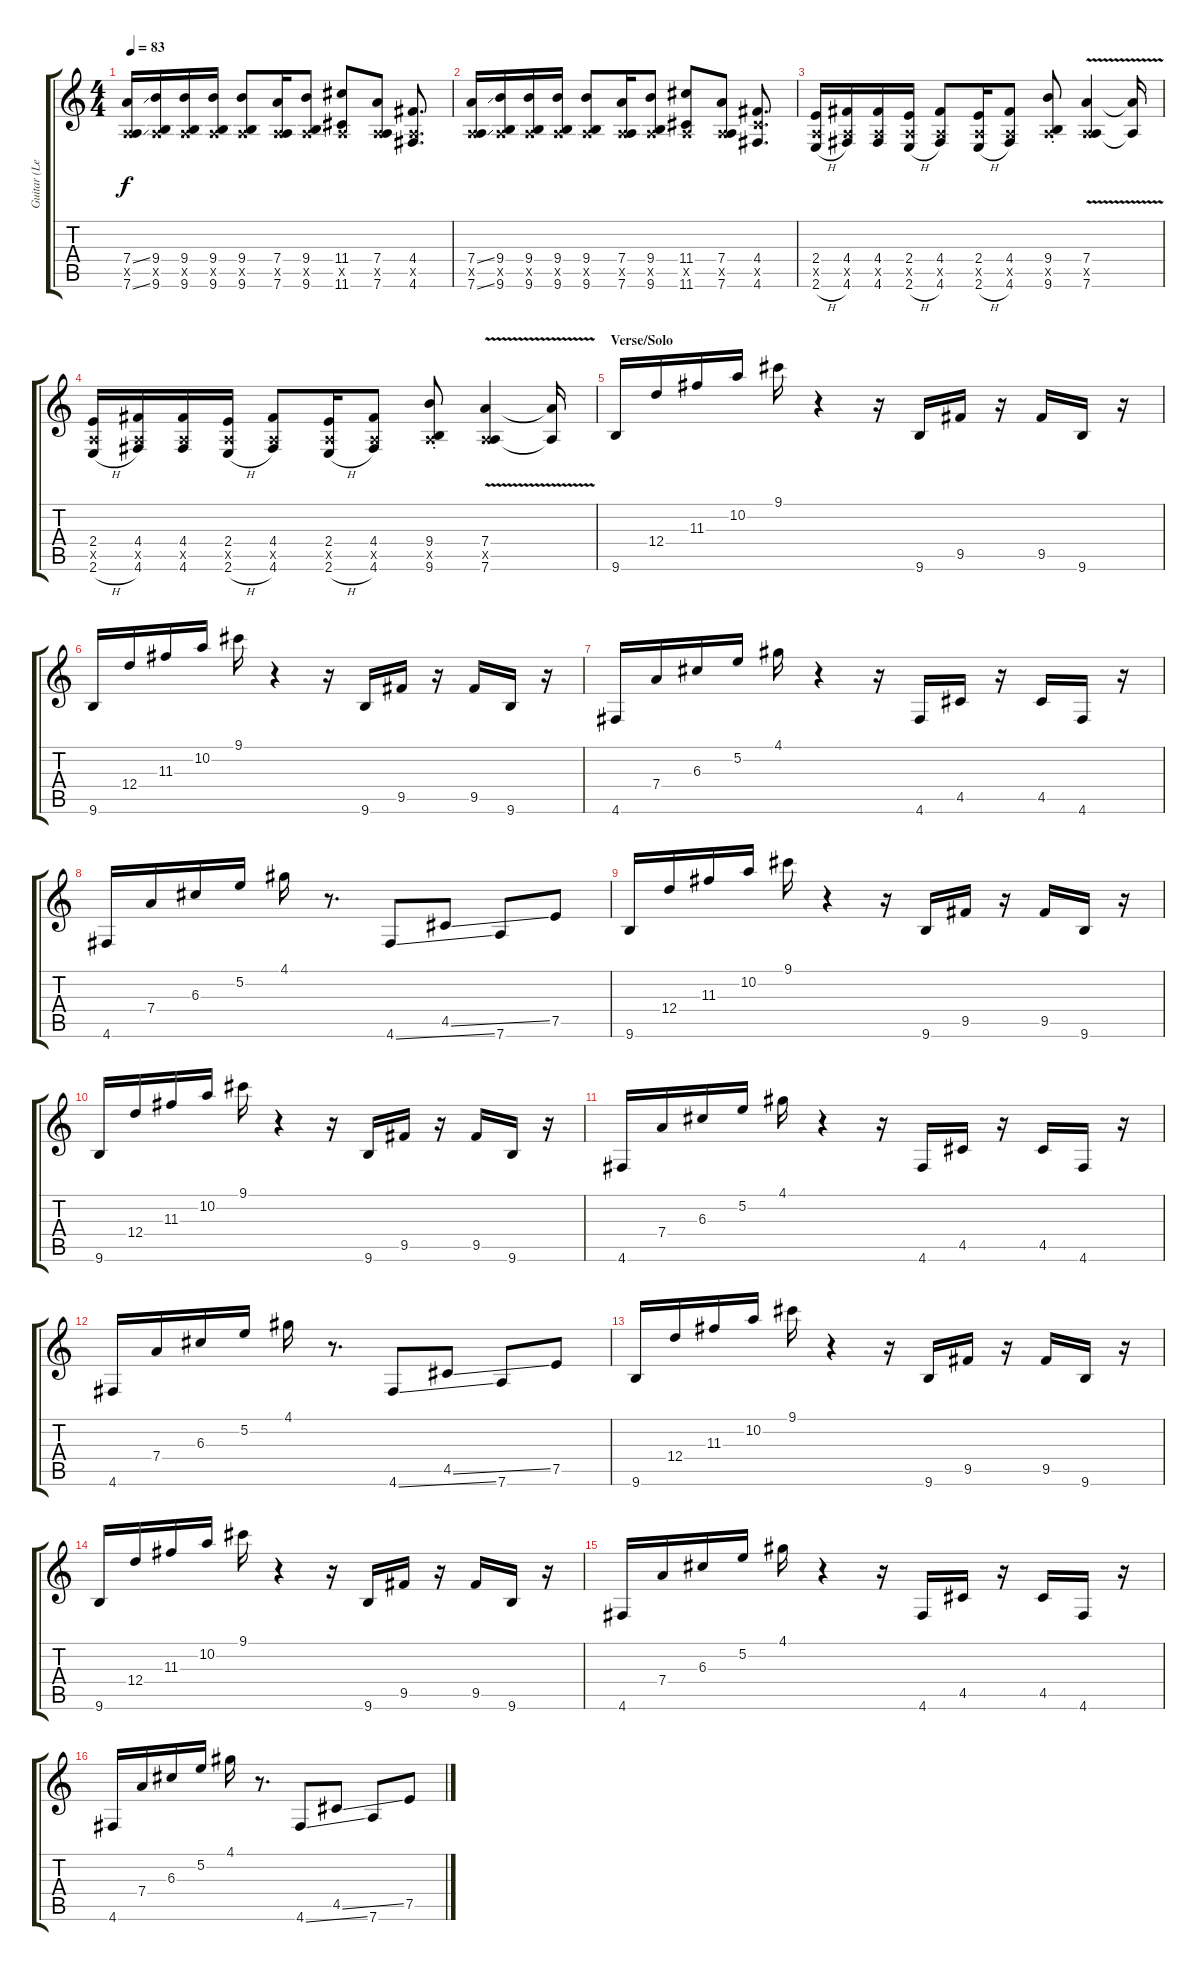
\track ("Guitar (Lead)" "Guitar (Le") {instrument electricguitarjazz}
\staff {score tabs}
\tuning (E4 B3 G3 D3 A2 D2) {hide}
\ts (4 4)
\tempo 83
\clef g2
\ks c
(7.4{ss} 0.5{x} 7.6{ss}).16{dy f} (9.4 0.5{x} 9.6).16 (9.4 0.5{x} 9.6).16 (9.4 0.5{x} 9.6).16 (9.4 0.5{x} 9.6).8 (7.4 0.5{x} 7.6).16 (9.4 0.5{x} 9.6).8 (11.4 0.5{x} 11.6).8 (7.4 0.5{x} 7.6).8 (4.4 0.5{x} 4.6).8{d} |
(7.4{ss} 0.5{x} 7.6{ss}).16 (9.4 0.5{x} 9.6).16 (9.4 0.5{x} 9.6).16 (9.4 0.5{x} 9.6).16 (9.4 0.5{x} 9.6).8 (7.4 0.5{x} 7.6).16 (9.4 0.5{x} 9.6).8 (11.4 0.5{x} 11.6).8 (7.4 0.5{x} 7.6).8 (4.4 4.5{x} 4.6).8{d} |
(2.4 0.5{x} 2.6{h}).16 (4.4 0.5{x} 4.6).16 (4.4 0.5{x} 4.6).16 (2.4 0.5{x} 2.6{h}).16 (4.4 0.5{x} 4.6).8 (2.4 0.5{x} 2.6{h}).16 (4.4 0.5{x} 4.6).8 (9.4{st} 0.5{x} 9.6{st}).8 (7.4{v} 0.5{x} 7.6{v}).4 (7.4{t} 7.6{t}).16 |
(2.4 0.5{x} 2.6{h}).16 (4.4 0.5{x} 4.6).16 (4.4 0.5{x} 4.6).16 (2.4 0.5{x} 2.6{h}).16 (4.4 0.5{x} 4.6).8 (2.4 0.5{x} 2.6{h}).16 (4.4 0.5{x} 4.6).8 (9.4{st} 0.5{x} 9.6{st}).8 (7.4{v} 0.5{x} 7.6{v}).4 (7.4{t} 7.6{t}).16 |
\section ("" "Verse/Solo")
9.6.16 12.4.16 11.3.16 10.2.16 9.1.16 r.4 r.16 9.6.16 9.5.16 r.16 9.5.16 9.6.16 r.16 |
9.6.16 12.4.16 11.3.16 10.2.16 9.1.16 r.4 r.16 9.6.16 9.5.16 r.16 9.5.16 9.6.16 r.16 |
4.6.16 7.4.16 6.3.16 5.2.16 4.1.16 r.4 r.16 4.6.16 4.5.16 r.16 4.5.16 4.6.16 r.16 |
4.6.16 7.4.16 6.3.16 5.2.16 4.1.16 r.8{d} 4.6{ss}.8 4.5{ss}.8 7.6.8 7.5.8 |
9.6.16 12.4.16 11.3.16 10.2.16 9.1.16 r.4 r.16 9.6.16 9.5.16 r.16 9.5.16 9.6.16 r.16 |
9.6.16 12.4.16 11.3.16 10.2.16 9.1.16 r.4 r.16 9.6.16 9.5.16 r.16 9.5.16 9.6.16 r.16 |
4.6.16 7.4.16 6.3.16 5.2.16 4.1.16 r.4 r.16 4.6.16 4.5.16 r.16 4.5.16 4.6.16 r.16 |
4.6.16 7.4.16 6.3.16 5.2.16 4.1.16 r.8{d} 4.6{ss}.8 4.5{ss}.8 7.6.8 7.5.8 |
9.6.16 12.4.16 11.3.16 10.2.16 9.1.16 r.4 r.16 9.6.16 9.5.16 r.16 9.5.16 9.6.16 r.16 |
9.6.16 12.4.16 11.3.16 10.2.16 9.1.16 r.4 r.16 9.6.16 9.5.16 r.16 9.5.16 9.6.16 r.16 |
4.6.16 7.4.16 6.3.16 5.2.16 4.1.16 r.4 r.16 4.6.16 4.5.16 r.16 4.5.16 4.6.16 r.16 |
4.6.16 7.4.16 6.3.16 5.2.16 4.1.16 r.8{d} 4.6{ss}.8 4.5{ss}.8 7.6.8 7.5.8
